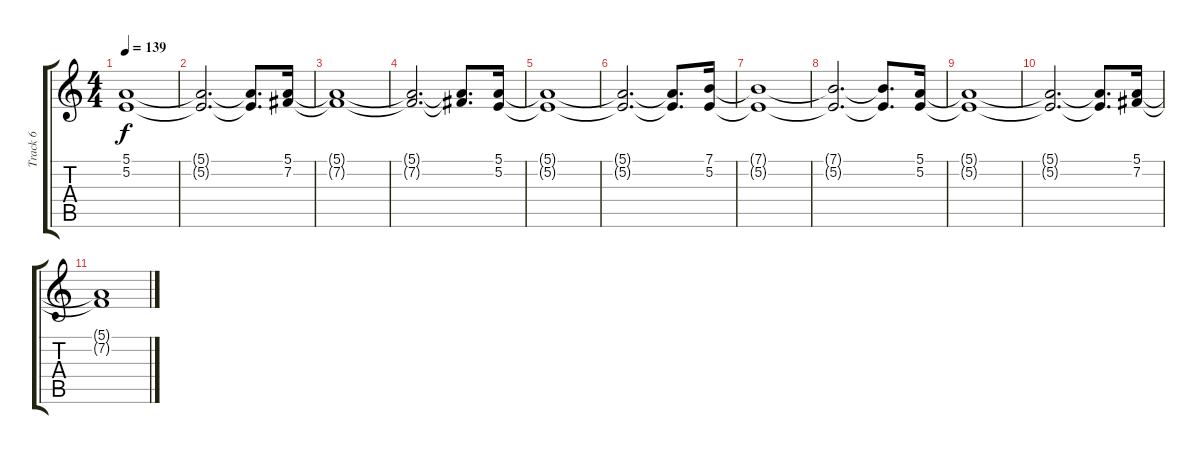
\track ("Track 6" "Track 6") {instrument pad4choir}
\staff {score tabs}
\tuning (E4 B3 G3 D3 A2 E2) {hide}
\ts (4 4)
\tempo 139
\clef g2
\ks c
(5.1{t} 5.2{t}).1{dy f} |
(5.1{t} 5.2{t}).2{d} (5.1{t} 5.2{t}).8{d} (5.1 7.2).16 |
(5.1{t} 7.2{t}).1 |
(5.1{t} 7.2{t}).2{d} (5.1{t} 7.2{t}).8{d} (5.1 5.2).16 |
(5.1{t} 5.2{t}).1 |
(5.1{t} 5.2{t}).2{d} (5.1{t} 5.2{t}).8{d} (7.1 5.2).16 |
(7.1{t} 5.2{t}).1 |
(7.1{t} 5.2{t}).2{d} (7.1{t} 5.2{t}).8{d} (5.1 5.2).16 |
(5.1{t} 5.2{t}).1 |
(5.1{t} 5.2{t}).2{d} (5.1{t} 5.2{t}).8{d} (5.1 7.2).16 |
(5.1{t} 7.2{t}).1{volume 0}
